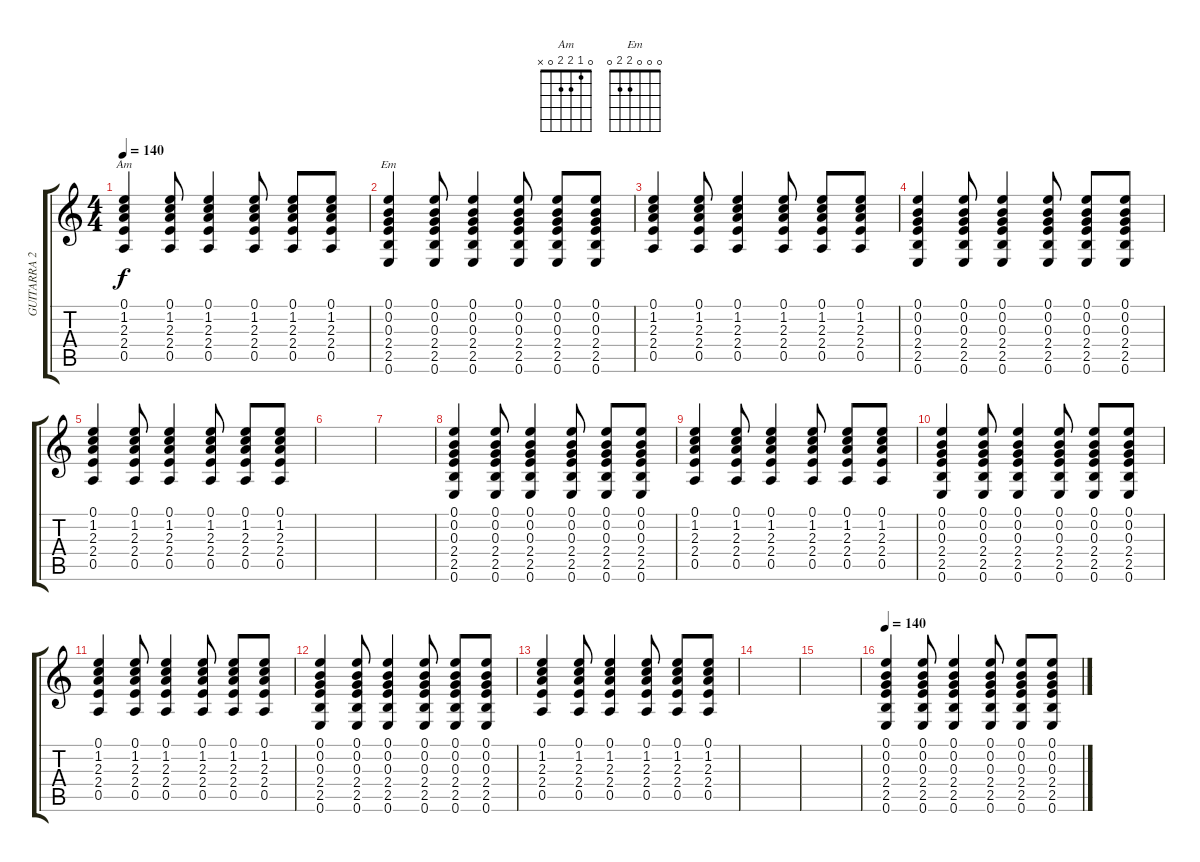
\track ("GUITARRA 2" "GUITARRA 2") {instrument acousticguitarsteel}
\staff {score tabs}
\tuning (E4 B3 G3 D3 A2 E2) {hide}
\chord ("Am" 0 1 2 2 0 x)
\chord ("Em" 0 0 0 2 2 0)
\ts (4 4)
\tempo 140
\clef g2
\ks c
(0.1 1.2 2.3 2.4 0.5).4{ch "Am" dy f} (0.1 1.2 2.3 2.4 0.5).8 (0.1 1.2 2.3 2.4 0.5).4 (0.1 1.2 2.3 2.4 0.5).8 (0.1 1.2 2.3 2.4 0.5).8 (0.1 1.2 2.3 2.4 0.5).8 |
(0.1 0.2 0.3 2.4 2.5 0.6).4{ch "Em"} (0.1 0.2 0.3 2.4 2.5 0.6).8 (0.1 0.2 0.3 2.4 2.5 0.6).4 (0.1 0.2 0.3 2.4 2.5 0.6).8 (0.1 0.2 0.3 2.4 2.5 0.6).8 (0.1 0.2 0.3 2.4 2.5 0.6).8 |
(0.1 1.2 2.3 2.4 0.5).4 (0.1 1.2 2.3 2.4 0.5).8 (0.1 1.2 2.3 2.4 0.5).4 (0.1 1.2 2.3 2.4 0.5).8 (0.1 1.2 2.3 2.4 0.5).8 (0.1 1.2 2.3 2.4 0.5).8 |
(0.1 0.2 0.3 2.4 2.5 0.6).4 (0.1 0.2 0.3 2.4 2.5 0.6).8 (0.1 0.2 0.3 2.4 2.5 0.6).4 (0.1 0.2 0.3 2.4 2.5 0.6).8 (0.1 0.2 0.3 2.4 2.5 0.6).8 (0.1 0.2 0.3 2.4 2.5 0.6).8 |
(0.1 1.2 2.3 2.4 0.5).4 (0.1 1.2 2.3 2.4 0.5).8 (0.1 1.2 2.3 2.4 0.5).4 (0.1 1.2 2.3 2.4 0.5).8 (0.1 1.2 2.3 2.4 0.5).8 (0.1 1.2 2.3 2.4 0.5).8 |
|
|
(0.1 0.2 0.3 2.4 2.5 0.6).4 (0.1 0.2 0.3 2.4 2.5 0.6).8 (0.1 0.2 0.3 2.4 2.5 0.6).4 (0.1 0.2 0.3 2.4 2.5 0.6).8 (0.1 0.2 0.3 2.4 2.5 0.6).8 (0.1 0.2 0.3 2.4 2.5 0.6).8 |
(0.1 1.2 2.3 2.4 0.5).4 (0.1 1.2 2.3 2.4 0.5).8 (0.1 1.2 2.3 2.4 0.5).4 (0.1 1.2 2.3 2.4 0.5).8 (0.1 1.2 2.3 2.4 0.5).8 (0.1 1.2 2.3 2.4 0.5).8 |
(0.1 0.2 0.3 2.4 2.5 0.6).4 (0.1 0.2 0.3 2.4 2.5 0.6).8 (0.1 0.2 0.3 2.4 2.5 0.6).4 (0.1 0.2 0.3 2.4 2.5 0.6).8 (0.1 0.2 0.3 2.4 2.5 0.6).8 (0.1 0.2 0.3 2.4 2.5 0.6).8 |
(0.1 1.2 2.3 2.4 0.5).4 (0.1 1.2 2.3 2.4 0.5).8 (0.1 1.2 2.3 2.4 0.5).4 (0.1 1.2 2.3 2.4 0.5).8 (0.1 1.2 2.3 2.4 0.5).8 (0.1 1.2 2.3 2.4 0.5).8 |
(0.1 0.2 0.3 2.4 2.5 0.6).4 (0.1 0.2 0.3 2.4 2.5 0.6).8 (0.1 0.2 0.3 2.4 2.5 0.6).4 (0.1 0.2 0.3 2.4 2.5 0.6).8 (0.1 0.2 0.3 2.4 2.5 0.6).8 (0.1 0.2 0.3 2.4 2.5 0.6).8 |
(0.1 1.2 2.3 2.4 0.5).4 (0.1 1.2 2.3 2.4 0.5).8 (0.1 1.2 2.3 2.4 0.5).4 (0.1 1.2 2.3 2.4 0.5).8 (0.1 1.2 2.3 2.4 0.5).8 (0.1 1.2 2.3 2.4 0.5).8 |
|
|
\tempo 140
(0.1 0.2 0.3 2.4 2.5 0.6).4 (0.1 0.2 0.3 2.4 2.5 0.6).8 (0.1 0.2 0.3 2.4 2.5 0.6).4 (0.1 0.2 0.3 2.4 2.5 0.6).8 (0.1 0.2 0.3 2.4 2.5 0.6).8 (0.1 0.2 0.3 2.4 2.5 0.6).8
